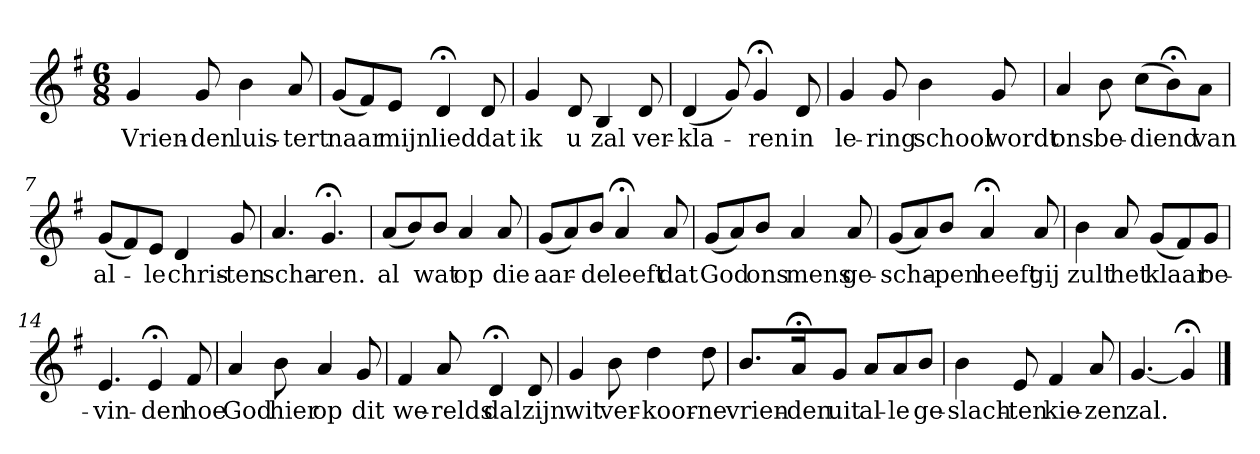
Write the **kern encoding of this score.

**kern	**text
*part1	*part1
*staff1	*staff1
*k[f#]	*
*G:	*
*M6/8	*
*MM120	*
=1	=1
4g	Vrien-
8g	-den
4b	luis-
8a	-tert
=2	=2
(8gL	naar
8f#)	.
8eJ	mijn
4d;<	lied
8d	dat
=3	=3
4g	ik
8d	u
4B	zal
8d	ver-
=4	=4
(4d	-kla-
8g)	.
4g;<	-ren
8d	in
=5	=5
4g	le-
8g	-ring
4b	school
8g	wordt
=6	=6
4a	ons
8b	be-
(8ccL	-diend
8b;<)	.
8aJ	van
=7	=7
(8gL	al-
8f#)	.
8eJ	-le
4d	chris-
8g	-ten
=8	=8
4.a	scha-
4.g;<	-ren.
=9	=9
(8aL	al
8b)	.
8bJ	wat
4a	op
8a	die
=10	=10
(8gL	aar-
8a)	.
8bJ	-de
4a;<	leeft
8a	dat
=11	=11
(8gL	God
8a)	.
8bJ	ons
4a	mens
8a	ge-
=12	=12
(8gL	-scha-
8a)	.
8bJ	-pen
4a;<	heeft
8a	gij
=13	=13
4b	zult
8a	het
(8gL	klaar
8f#)	.
8gJ	be-
=14	=14
4.e	-vin-
4e;<	-den
8f#	hoe
=15	=15
4a	God
8b	hier
4a	op
8g	dit
=16	=16
4f#	we-
8a	-relds
4d;<	dal
8d	zijn
=17	=17
4g	wit
8b	ver-
4dd	-koor-
8dd	-ne
=18	=18
8.bL	vrien-
16a;<K	-den
8gJ	uit
8aL	al-
8a	-le
8bJ	ge-
=19	=19
4b	-slach-
8e	-ten
4f#	kie-
8a	-zen
=20	=20
[4.g	zal.
4g;<]	.
==	==
*-	*-
